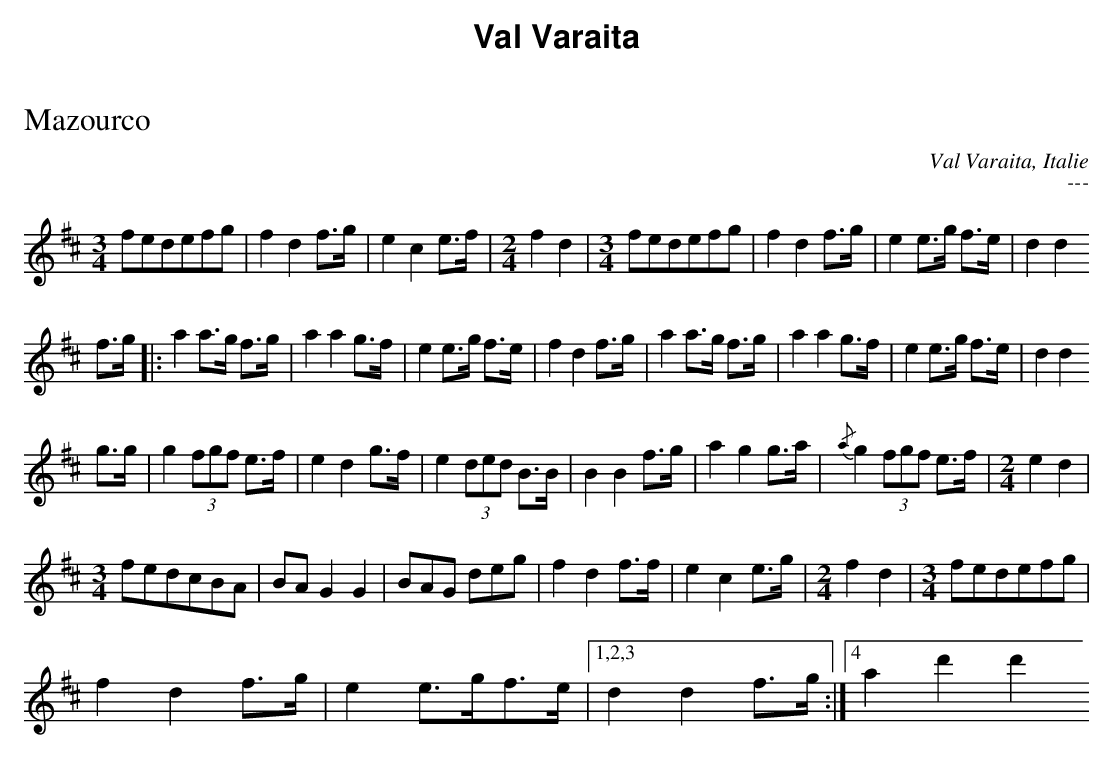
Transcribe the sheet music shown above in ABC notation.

X:1
T:Mazourco
O:Val Varaita, Italie
M:3/4
L:1/8
K:D
fedefg|f2d2 f>g|e2c2 e>f|[M:2/4]f2 d2|[M:3/4]fedefg|f2d2 f>g|e2 e>g f>e|d2 d2
f>g|:a2 a>g f>g|a2 a2 g>f|e2 e>g f>e|f2 d2 f>g|a2 a>g f>g|a2 a2 g>f|e2 e>g f>e|d2d2
g>g|g2(3fgf e>f|e2d2 g>f|e2 (3ded B>B|B2B2 f>g|a2g2 g>a|{/a}g2 (3fgf e>f|[M:2/4]e2d2|
[M:3/4] fedcBA|BA G2G2|BAG deg|f2d2 f>f|e2c2e>g|[M:2/4]f2d2|[M:3/4]fedefg|
f2d2f>g|e2e>gf>e|[1,2,3 d2d2 f>g :|[4 a2 d'2d'2
